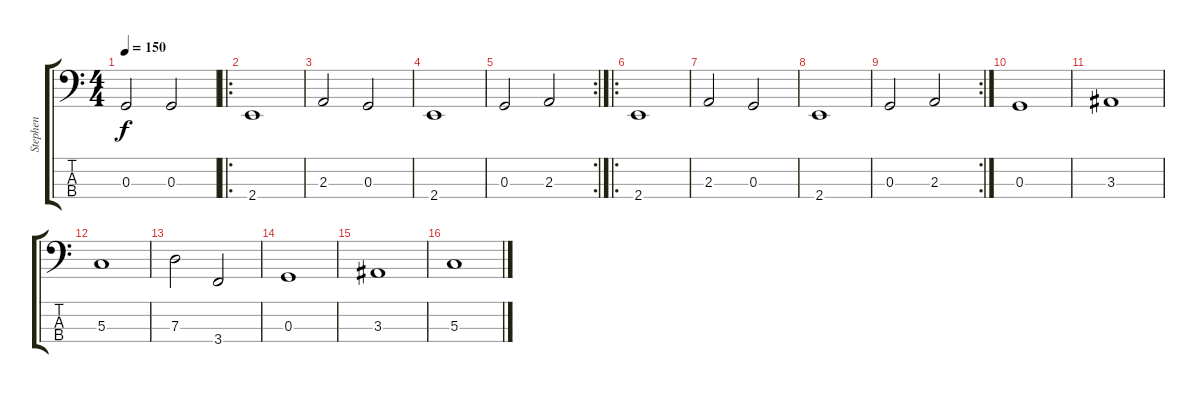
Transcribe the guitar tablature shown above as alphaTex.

\track ("Stephen" "Stephen") {instrument electricbassfinger}
\staff {score tabs}
\tuning (F2 C2 G1 D1) {hide}
\ts (4 4)
\tempo 150
\clef f4
\ks c
0.3.2{dy f} 0.3.2 |
\ro
2.4.1 |
2.3.2 0.3.2 |
2.4.1 |
\rc 2
0.3.2 2.3.2 |
\ro
2.4.1 |
2.3.2 0.3.2 |
2.4.1 |
\rc 2
0.3.2 2.3.2 |
0.3.1 |
3.3.1 |
5.3.1 |
7.3.2 3.4.2 |
0.3.1 |
3.3.1 |
5.3.1
